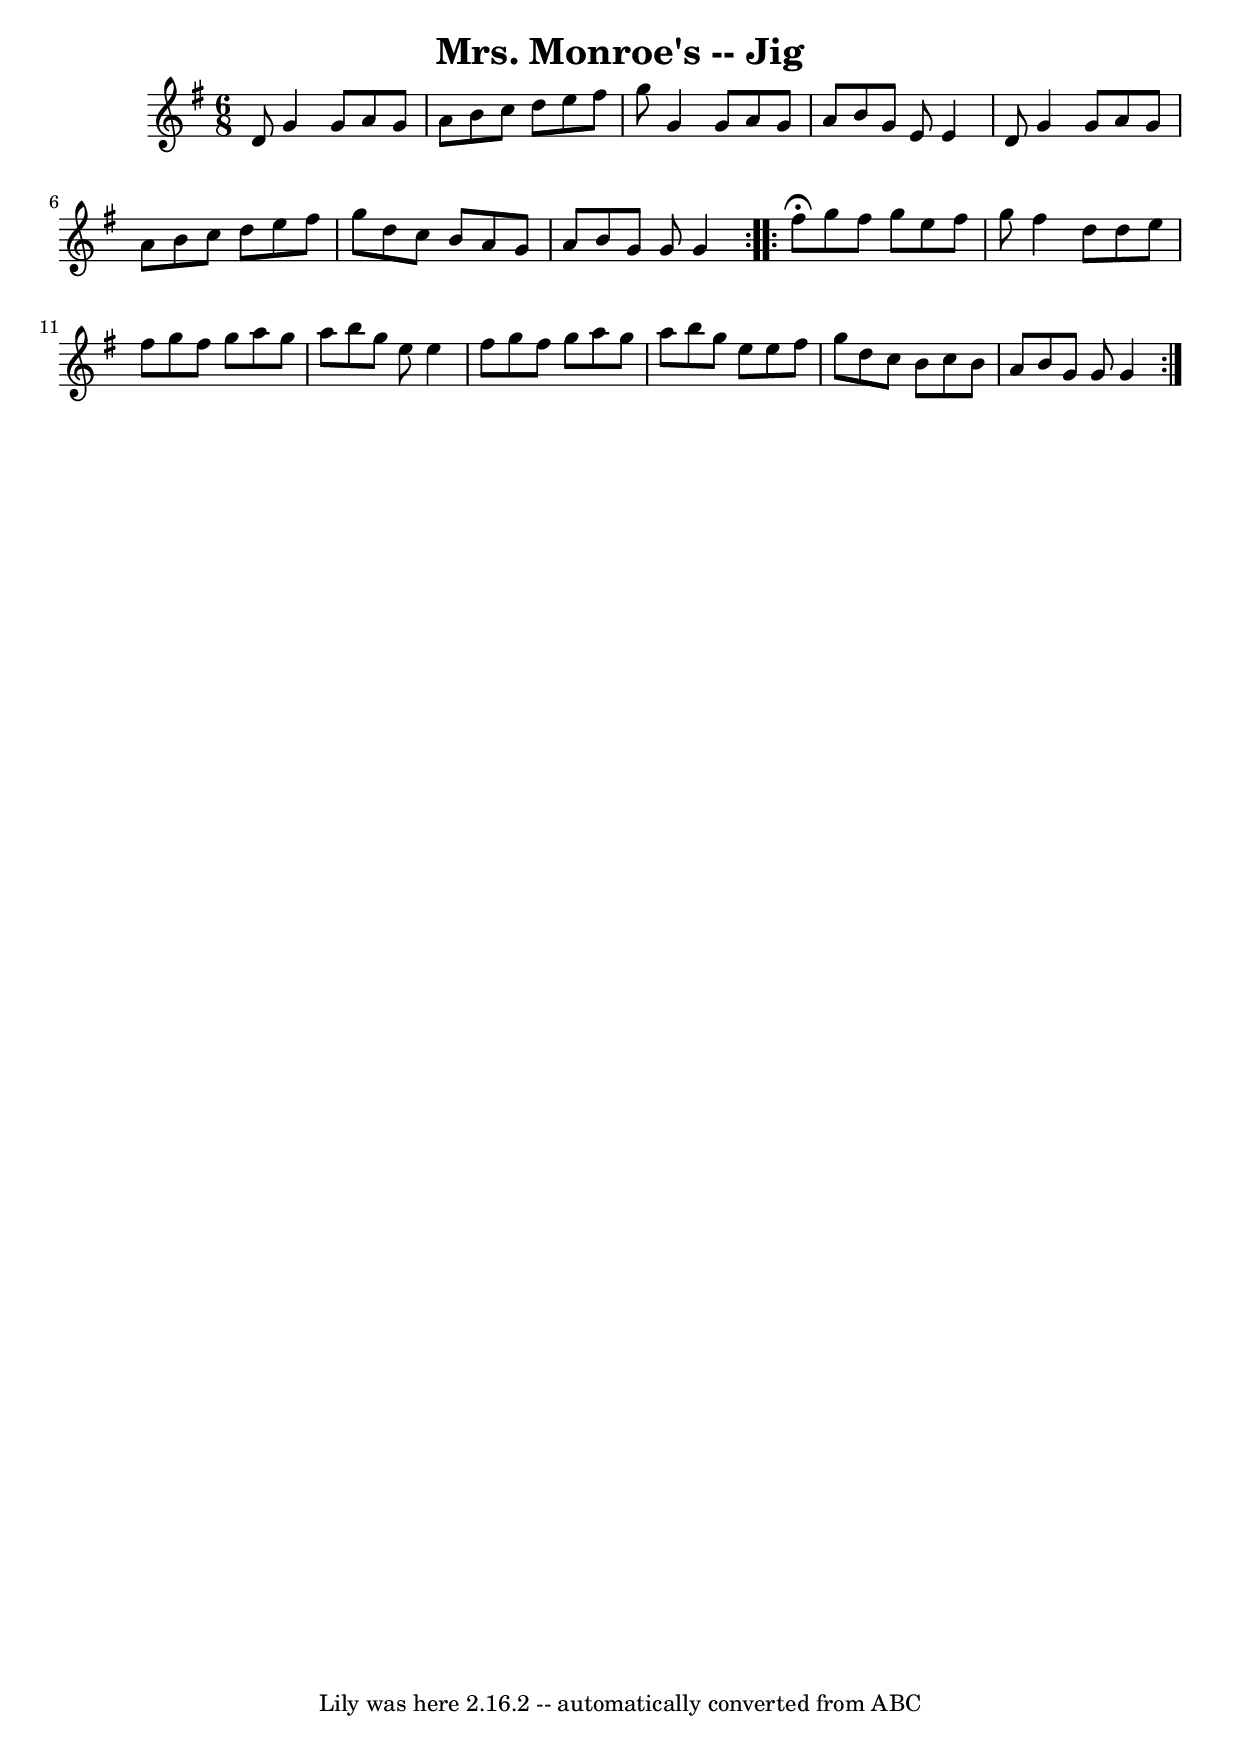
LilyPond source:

\version "2.16.2"
\include "Mammoth.ily"
\header {
	%% book = "Ryan's Mammoth Collection"
	crossRefNumber = "1"
	footnotes = "\\\\111 626"
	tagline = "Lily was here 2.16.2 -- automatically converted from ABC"
	title = "Mrs. Monroe's -- Jig"
}
voicedefault =  {


\repeat volta 2 {
\time 6/8 
\key g \major d'8  |
 g'4 g'8 a'8 g'8 a'8    
|
 b'8 c''8 d''8 e''8 fis''8 g''8    |
 g'4    
g'8 a'8 g'8 a'8    |
 b'8 g'8 e'8 e'4 d'8    
|
 g'4 g'8 a'8 g'8 a'8    |
 b'8 c''8 d''8  
 e''8 fis''8 g''8    |
 d''8 c''8 b'8 a'8 g'8 a'8 
   |
 b'8 g'8 g'8 g'4    }     \repeat volta 2 { fis''8 
^\fermata |
 g''8 fis''8 g''8 e''8 fis''8 g''8    
|
 fis''4 d''8 d''8 e''8 fis''8    |
 g''8    
fis''8 g''8 a''8 g''8 a''8    |
 b''8 g''8 e''8    
e''4 fis''8    |
 g''8 fis''8 g''8 a''8 g''8 a''8   
 |
 b''8 g''8 e''8 e''8 fis''8 g''8    |
 d''8   
 c''8 b'8 c''8 b'8 a'8    |
 b'8 g'8 g'8 g'4      
}   
}

\score{
    <<

	\context Staff="default"
	{
	    \voicedefault 
	}

    >>
	\layout {
	}
	\midi {}
}
